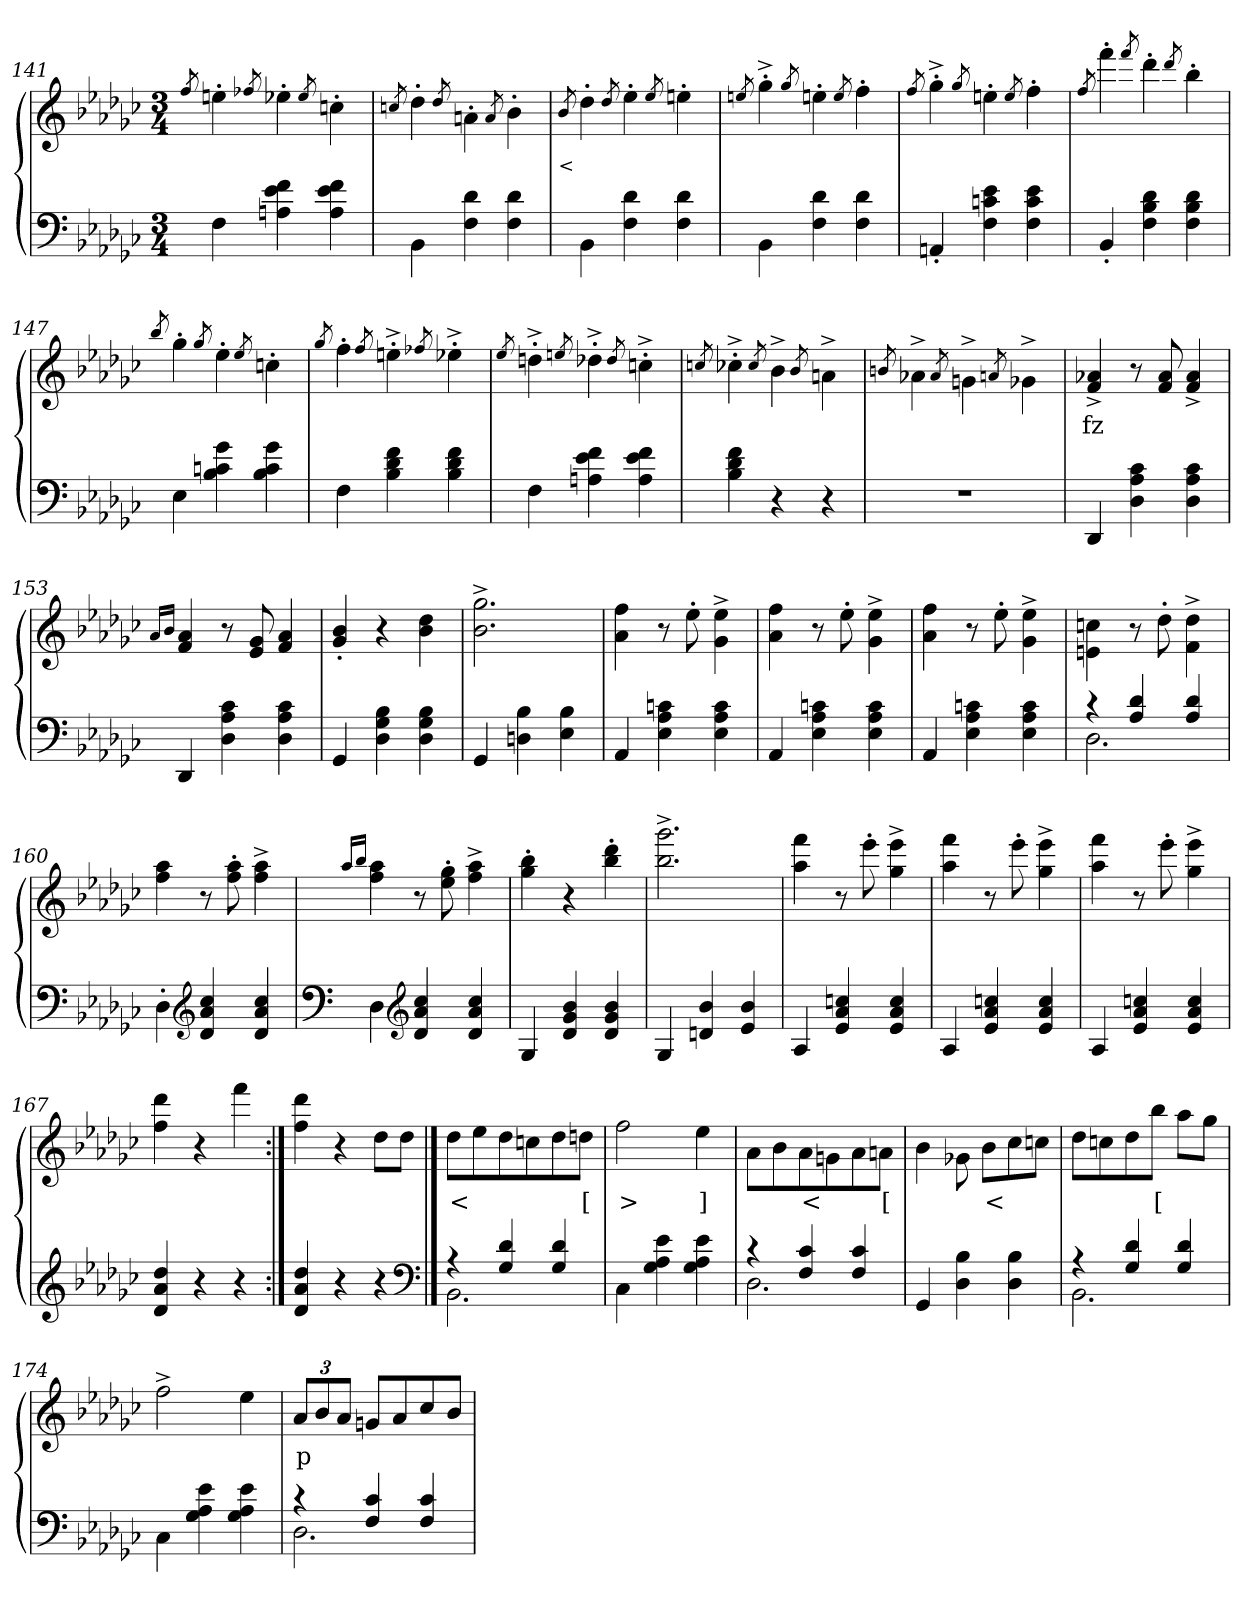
**kern	**kern	**text
*part2	*part1	*part1
*staff2	*staff1	*staff1
*clefF4	*clefG2	*
*k[b-e-a-d-g-c-]	*k[b-e-a-d-g-c-]	*
*M3/4	*M3/4	*
=141	=141	=141
.	8qff/	.
4F	4een'>	.
.	8qff-X/	.
4f 4e- 4An	4ee-X'>	.
.	8qee-/	.
4f 4e- 4A	4ccn'>	.
=142	=142	=142
.	8qccn/	.
4BB-\	4dd-'>	.
.	8qdd-/	.
4d- 4F	4an'>\	.
.	8qa/	.
4d- 4F	4b-'>	.
=143	=143	=143
.	8qb-/	<
4BB-\	4dd-'>	.
.	8qdd-/	.
4d- 4F	4ee-'>	.
.	8qee-/	.
4d- 4F	4een'>	.
=144	=144	=144
.	8qeen/	.
4BB-\	4gg-'>^>	.
.	8qgg-/	.
4d- 4F	4een'>	.
.	8qee/	.
4d- 4F	4ff'>	.
=145	=145	=145
.	8qff/	.
4AAn'>	4gg-'>^>	.
.	8qgg-/	.
4e- 4cn 4F	4een'>	.
.	8qee/	.
4e- 4c 4F	4ff'>	.
=146	=146	=146
.	8qff/	.
4BB-'>	4fff'>	.
.	8qfff/	.
4d- 4B- 4F	4ddd-'>	.
.	8qddd-/	.
4d- 4B- 4F	4bb-'>	.
=147	=147	=147
.	8qbb-/	.
4E-	4gg-'>	.
.	8qgg-/	.
4g- 4cn 4B-	4ee-'>	.
.	8qee-/	.
4g- 4c 4B-	4ccn'>	.
=148	=148	=148
.	8qgg-/	.
4F	4ff'>	.
.	8qff/	.
4f 4d- 4B-	4een'>^>	.
.	8qff-X/	.
4f 4d- 4B-	4ee-X'>^>	.
=149	=149	=149
.	8qee-/	.
4F	4ddn'>^>	.
.	8qeen/	.
4f 4e- 4An	4dd-X'>^>	.
.	8qdd-/	.
4f 4e- 4A	4ccn'>^>	.
=150	=150	=150
.	8qccn/	.
4f 4d- 4B-	4cc-X'>^>	.
.	8qcc-/	.
4r	4b-^>	.
.	8qb-/	.
4r	4an^>\	.
=151	=151	=151
.	8qbn/	.
2.r	4a-X^>\	.
.	8qa-/	.
.	4gn^>\	.
.	8qan/	.
.	4g-X^>\	.
=152	=152	=152
4DD-	4a-X^> 4f^>	fz
4c- 4A- 4D-	8r	.
.	8a- 8f	.
4c- 4A- 4D-	4a-^> 4f^>	.
=153	=153	=153
.	16qqa-/LL	.
.	16qqb-/JJ	.
4DD-	4a- 4f	.
4c- 4A- 4D-	8r	.
.	8g- 8e-	.
4c- 4A- 4D-	4a- 4f	.
=154	=154	=154
4GG-	4b-'> 4g-'>	.
4B- 4G- 4D-	4r	.
4B- 4G- 4D-	4dd- 4b-	.
=155	=155	=155
4GG-	2.gg-^> 2.b-^>	.
4B- 4Dn	.	.
4B- 4E-	.	.
=156	=156	=156
4AA-	4ff 4a-	.
4cn 4A- 4E-	8r	.
.	8ee-'>	.
4c 4A- 4E-	4ee-^> 4g-^>	.
=157	=157	=157
4AA-	4ff 4a-	.
4cn 4A- 4E-	8r	.
.	8ee-'>	.
4c 4A- 4E-	4ee-^> 4g-^>	.
=158	=158	=158
4AA-	4ff 4a-	.
4cn 4A- 4E-	8r	.
.	8ee-'>\	.
4c 4A- 4E-	4ee-^> 4g-^>	.
=159	=159	=159
*^	*	*
4r	2.D-	4ccn\ 4en\	.
4d- 4A-	.	8r	.
.	.	8dd-'>	.
4d- 4A-	.	4dd-\^> 4f\^>	.
*v	*v	*	*
=160	=160	=160
4D-'>	4aa- 4ff	.
*clefG2	*	*
4cc- 4a- 4d-	8r	.
.	8aa-'> 8ff'>	.
4cc- 4a- 4d-	4aa-^> 4ff^>	.
=161	=161	=161
*clefF4	*	*
.	16qqaa-/LL	.
.	16qqbb-/JJ	.
4D-	4aa- 4ff	.
*clefG2	*	*
4cc- 4a- 4d-	8r	.
.	8gg-'> 8ee-'>	.
4cc- 4a- 4d-	4aa-^> 4ff^>	.
=162	=162	=162
4G-	4bb-'> 4gg-'>	.
4b- 4g- 4d-	4r	.
4b- 4g- 4d-	4ddd-'> 4bb-'>	.
=163	=163	=163
4G-	2.ggg-^> 2.bb-^>	.
4b- 4dn	.	.
4b- 4e-	.	.
=164	=164	=164
4A-	4fff 4aa-	.
4ccn 4a- 4e-	8r	.
.	8eee-'>	.
4cc 4a- 4e-	4eee-^> 4gg-^>	.
=165	=165	=165
4A-	4fff 4aa-	.
4ccn 4a- 4e-	8r	.
.	8eee-'>	.
4cc 4a- 4e-	4eee-^> 4gg-^>	.
=166	=166	=166
4A-	4fff 4aa-	.
4ccn 4a- 4e-	8r	.
.	8eee-'>	.
4cc 4a- 4e-	4eee-^> 4gg-^>	.
=167	=167	=167
4dd- 4a- 4d-	4ddd-\ 4ff	.
4r	4r	.
4r	4fff	.
=168:|!	=168:|!	=168:|!
4dd- 4a- 4d-	4ddd- 4ff	.
4r	4r	.
4r	8dd-L	.
.	8dd-J	.
*clefF4	*	*
==169	==169	==169
*^	*	*
4r	2.BB-	8dd-L	<
.	.	8ee-	.
4d- 4G-	.	8dd-	.
.	.	8ccn	.
4d- 4G-	.	8dd-	.
.	.	8ddnJ	[
*v	*v	*	*
=170	=170	=170
4C-\	2ff	>
4e- 4A- 4G-	.	.
4e- 4A- 4G-	4ee-	]
=171	=171	=171
*^	*	*
4r	2.D-	8a-\L	.
.	.	8b-	.
4c- 4F	.	8a-	<
.	.	8gn	.
4c- 4F	.	8a-	.
.	.	8anJ	[
*v	*v	*	*
=172	=172	=172
4GG-	4b-	.
4B- 4D-	8g-X\	.
.	8b-L	<
4B- 4D-	8cc-	.
.	8ccnJ	.
=173	=173	=173
*^	*	*
4r	2.BB-	8dd-L	.
.	.	8ccn	.
4d- 4G-	.	8dd-	.
.	.	8bb-J	[
4d- 4G-	.	8aa-L	.
.	.	8gg-J	.
*v	*v	*	*
=174	=174	=174
4C-\	2ff^>	.
4e- 4A- 4G-	.	.
4e- 4A- 4G-	4ee-	.
=175	=175	=175
*^	*	*
4r	2.D-	12a-L	p
.	.	12b-	.
.	.	12a-J	.
4c- 4F	.	8gnL	.
.	.	8a-	.
4c- 4F	.	8cc-	.
.	.	8b-J	.
*v	*v	*	*
=	=	=
*-	*-	*-
